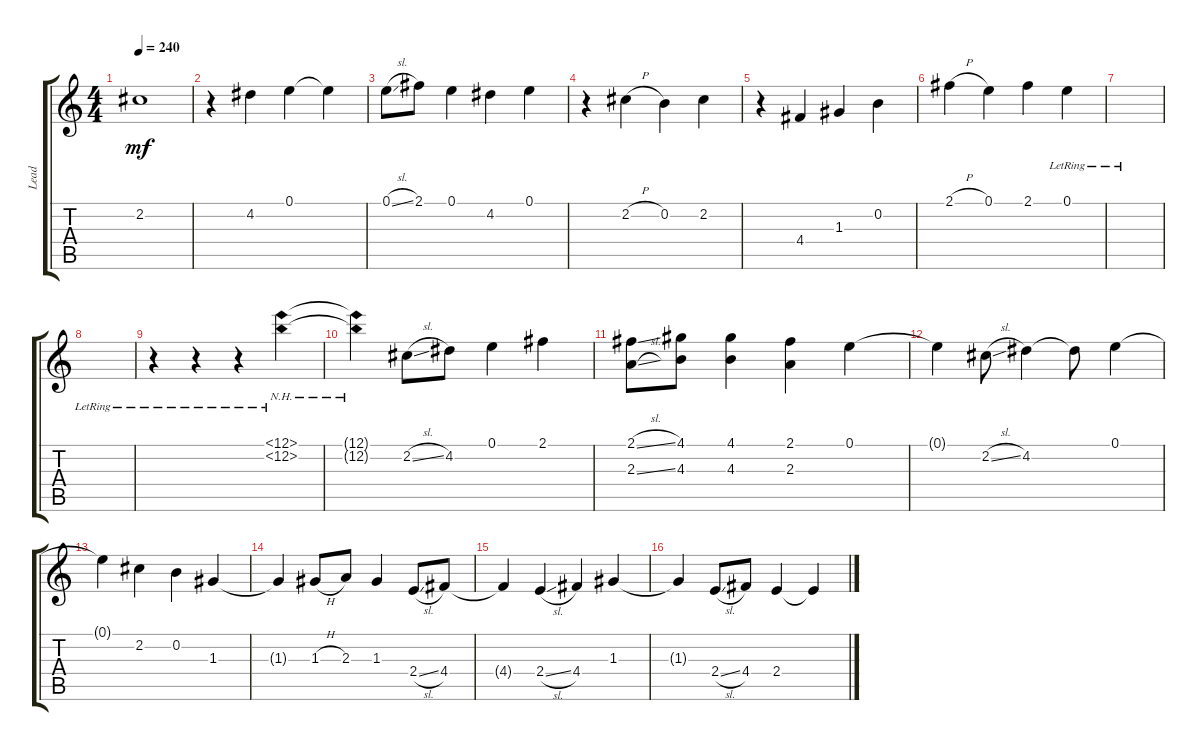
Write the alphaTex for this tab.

\track ("Lead" "Lead") {instrument acousticguitarsteel}
\staff {score tabs}
\tuning (E4 B3 G3 D3 A2 E2) {hide}
\ts (4 4)
\tempo 240
\clef g2
\ks c
2.2.1{dy mf} |
r.4 4.2.4 0.1.4 0.1{t}.4 |
0.1{sl}.8 2.1.8 0.1.4 4.2.4 0.1.4 |
r.4 2.2{h}.4 0.2.4 2.2.4 |
r.4 4.4.4 1.3.4 0.2.4 |
2.1{h}.4 0.1.4 2.1.4 0.1{lr}.4 |
|
|
r.4 r.4 r.4 (12.1{nh lr} 12.2{nh}).4 |
(12.1{nh t} 12.2{nh t}).4 2.2{sl}.8 4.2.8 0.1.4 2.1.4 |
(2.1{sl} 2.3{sl}).8 (4.1 4.3).8 (4.1 4.3).4 (2.1 2.3).4 0.1.4 |
0.1{t}.4 2.2{sl}.8 4.2.4 4.2{t}.8 0.1.4 |
0.1{t}.4 2.2.4 0.2.4 1.3.4 |
1.3{t}.4 1.3{h}.8 2.3.8 1.3.4 2.4{sl}.8 4.4.8 |
4.4{t}.4 2.4{sl}.4 4.4.4 1.3.4 |
1.3{t}.4 2.4{sl}.8 4.4.8 2.4.4 2.4{t}.4
